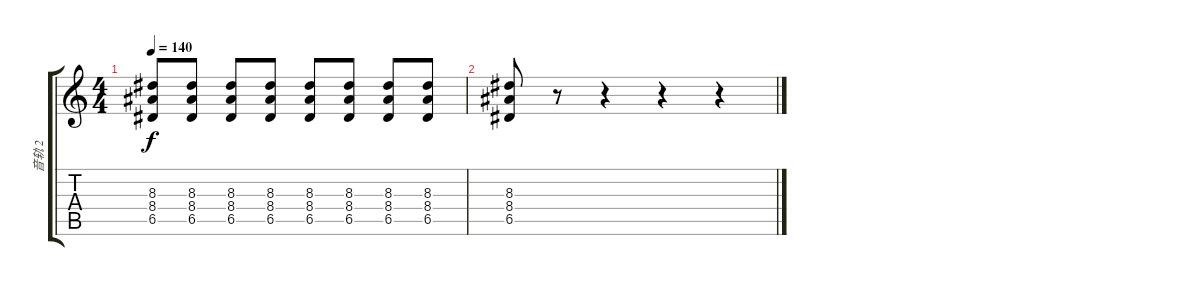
\track ("音轨 2" "音轨 2") {instrument overdrivenguitar}
\staff {score tabs}
\tuning (E4 B3 G3 D3 A2 E2) {hide}
\ts (4 4)
\tempo 140
\clef g2
\ks c
(8.3 8.4 6.5).8{dy f} (8.3 8.4 6.5).8 (8.3 8.4 6.5).8 (8.3 8.4 6.5).8 (8.3 8.4 6.5).8 (8.3 8.4 6.5).8 (8.3 8.4 6.5).8 (8.3 8.4 6.5).8 |
(8.3 8.4 6.5).8 r.8 r.4 r.4 r.4
